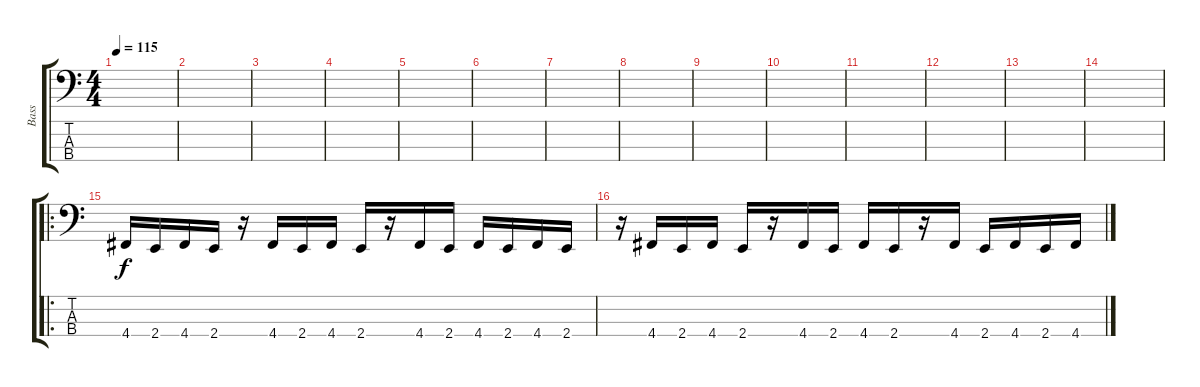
\track ("Bass" "Bass") {instrument electricbasspick}
\staff {score tabs}
\tuning (G2 D2 A1 D1) {hide}
\ts (4 4)
\tempo 115
\clef f4
\ks c
|
|
|
|
|
|
|
|
|
|
|
|
|
|
\ro
4.4.16 2.4.16 4.4.16 2.4.16 r.16 4.4.16 2.4.16 4.4.16 2.4.16 r.16 4.4.16 2.4.16 4.4.16 2.4.16 4.4.16 2.4.16 |
r.16 4.4.16 2.4.16 4.4.16 2.4.16 r.16 4.4.16 2.4.16 4.4.16 2.4.16 r.16 4.4.16 2.4.16 4.4.16 2.4.16 4.4.16
